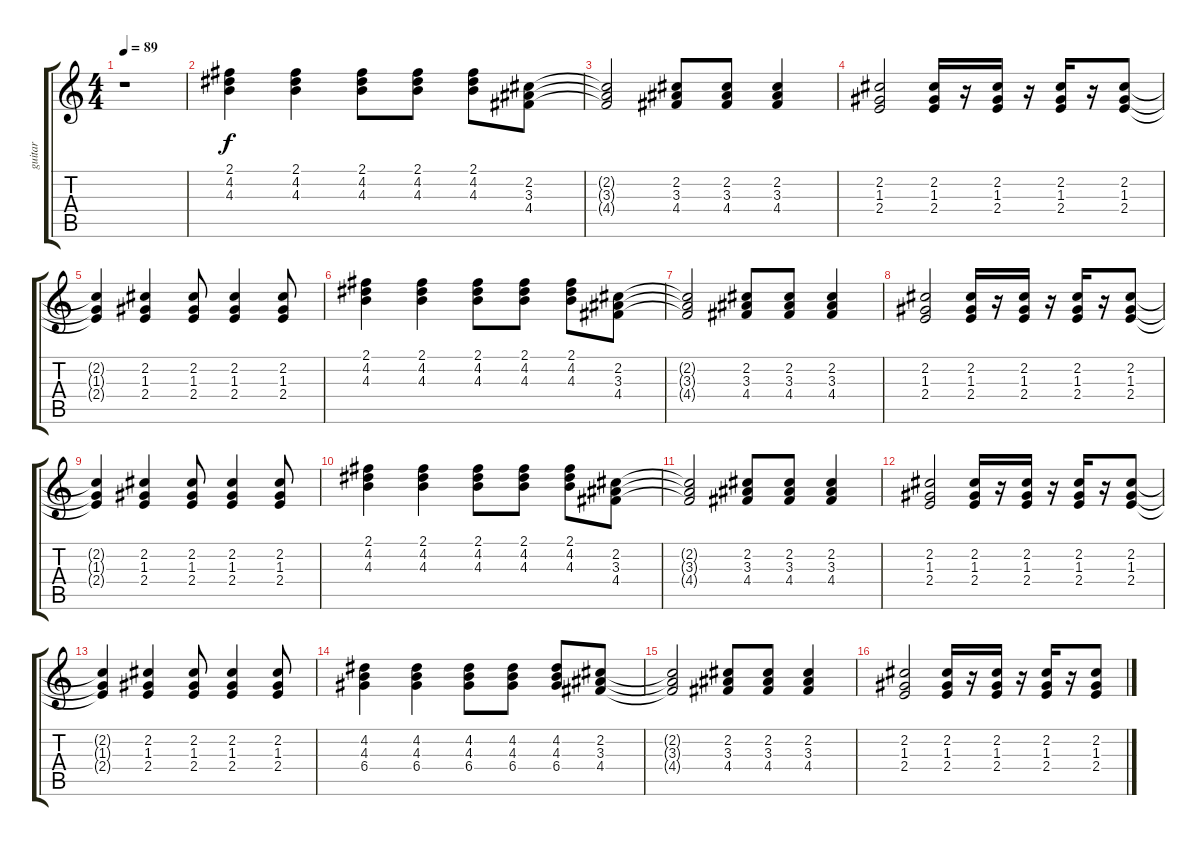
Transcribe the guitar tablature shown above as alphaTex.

\track ("guitar" "guitar") {instrument acousticguitarsteel}
\staff {score tabs}
\tuning (E4 B3 G3 D3 A2 E2) {hide}
\ts (4 4)
\tempo 89
\clef g2
\ks c
r.1{dy f instrument acousticguitarsteel} |
(2.1 4.2 4.3).4 (2.1 4.2 4.3).4 (2.1 4.2 4.3).8 (2.1 4.2 4.3).8 (2.1 4.2 4.3).8 (2.2 3.3 4.4).8 |
(2.2{t} 3.3{t} 4.4{t}).2 (2.2 3.3 4.4).8 (2.2 3.3 4.4).8 (2.2 3.3 4.4).4 |
(2.2 1.3 2.4).2 (2.2 1.3 2.4).16 r.16 (2.2 1.3 2.4).16 r.16 (2.2 1.3 2.4).16 r.16 (2.2 1.3 2.4).8 |
(2.2{t} 1.3{t} 2.4{t}).4 (2.2 1.3 2.4).4 (2.2 1.3 2.4).8 (2.2 1.3 2.4).4 (2.2 1.3 2.4).8 |
(2.1 4.2 4.3).4 (2.1 4.2 4.3).4 (2.1 4.2 4.3).8 (2.1 4.2 4.3).8 (2.1 4.2 4.3).8 (2.2 3.3 4.4).8 |
(2.2{t} 3.3{t} 4.4{t}).2 (2.2 3.3 4.4).8 (2.2 3.3 4.4).8 (2.2 3.3 4.4).4 |
(2.2 1.3 2.4).2 (2.2 1.3 2.4).16 r.16 (2.2 1.3 2.4).16 r.16 (2.2 1.3 2.4).16 r.16 (2.2 1.3 2.4).8 |
(2.2{t} 1.3{t} 2.4{t}).4 (2.2 1.3 2.4).4 (2.2 1.3 2.4).8 (2.2 1.3 2.4).4 (2.2 1.3 2.4).8 |
(2.1 4.2 4.3).4 (2.1 4.2 4.3).4 (2.1 4.2 4.3).8 (2.1 4.2 4.3).8 (2.1 4.2 4.3).8 (2.2 3.3 4.4).8 |
(2.2{t} 3.3{t} 4.4{t}).2 (2.2 3.3 4.4).8 (2.2 3.3 4.4).8 (2.2 3.3 4.4).4 |
(2.2 1.3 2.4).2 (2.2 1.3 2.4).16 r.16 (2.2 1.3 2.4).16 r.16 (2.2 1.3 2.4).16 r.16 (2.2 1.3 2.4).8 |
(2.2{t} 1.3{t} 2.4{t}).4 (2.2 1.3 2.4).4 (2.2 1.3 2.4).8 (2.2 1.3 2.4).4 (2.2 1.3 2.4).8 |
(4.2 4.3 6.4).4 (4.2 4.3 6.4).4 (4.2 4.3 6.4).8 (4.2 4.3 6.4).8 (4.2 4.3 6.4).8 (2.2 3.3 4.4).8 |
(2.2{t} 3.3{t} 4.4{t}).2 (2.2 3.3 4.4).8 (2.2 3.3 4.4).8 (2.2 3.3 4.4).4 |
(2.2 1.3 2.4).2 (2.2 1.3 2.4).16 r.16 (2.2 1.3 2.4).16 r.16 (2.2 1.3 2.4).16 r.16 (2.2 1.3 2.4).8
